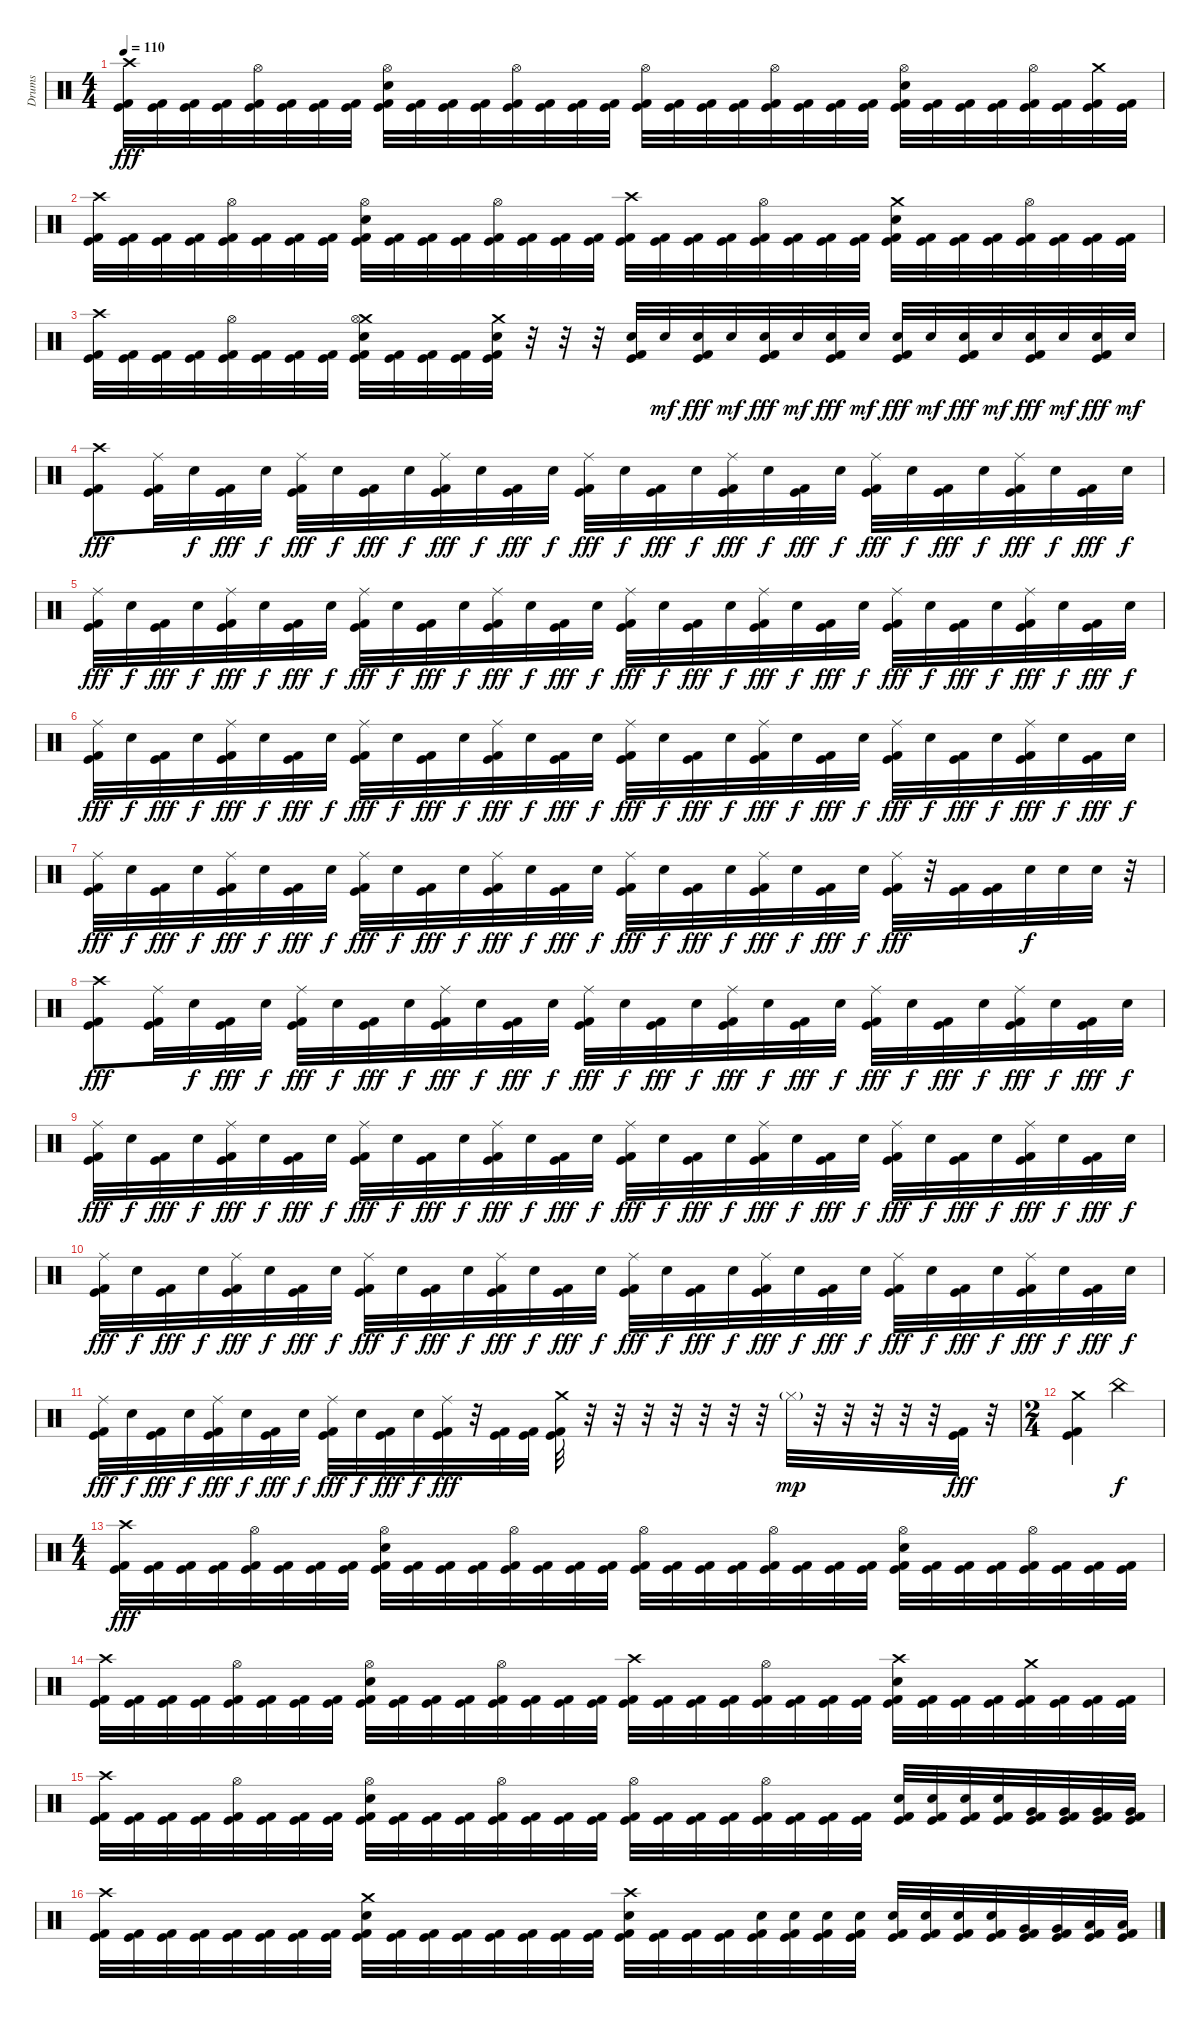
\track ("Drums" "Drums") {instrument percussion}
\staff {score}
\articulation defaults
\ts (4 4)
\tempo 110
\clef neutral
\ks c
("Crash high (hit)" "Kick (hit)" "Kick (hit) 2").32{dy fff} ("Kick (hit)" "Kick (hit) 2").32 ("Kick (hit)" "Kick (hit) 2").32 ("Kick (hit)" "Kick (hit) 2").32 ("Hi-Hat (open)" "Kick (hit)" "Kick (hit) 2").32 ("Kick (hit)" "Kick (hit) 2").32 ("Kick (hit)" "Kick (hit) 2").32 ("Kick (hit)" "Kick (hit) 2").32 ("Hi-Hat (open)" "Electric Snare (hit)" "Kick (hit)" "Kick (hit) 2").32 ("Kick (hit)" "Kick (hit) 2").32 ("Kick (hit)" "Kick (hit) 2").32 ("Kick (hit)" "Kick (hit) 2").32 ("Hi-Hat (open)" "Kick (hit)" "Kick (hit) 2").32 ("Kick (hit)" "Kick (hit) 2").32 ("Kick (hit)" "Kick (hit) 2").32 ("Kick (hit)" "Kick (hit) 2").32 ("Hi-Hat (open)" "Kick (hit)" "Kick (hit) 2").32 ("Kick (hit)" "Kick (hit) 2").32 ("Kick (hit)" "Kick (hit) 2").32 ("Kick (hit)" "Kick (hit) 2").32 ("Hi-Hat (open)" "Kick (hit)" "Kick (hit) 2").32 ("Kick (hit)" "Kick (hit) 2").32 ("Kick (hit)" "Kick (hit) 2").32 ("Kick (hit)" "Kick (hit) 2").32 ("Hi-Hat (open)" "Electric Snare (hit)" "Kick (hit)" "Kick (hit) 2").32 ("Kick (hit)" "Kick (hit) 2").32 ("Kick (hit)" "Kick (hit) 2").32 ("Kick (hit)" "Kick (hit) 2").32 ("Hi-Hat (open)" "Kick (hit)" "Kick (hit) 2").32 ("Kick (hit)" "Kick (hit) 2").32 ("Crash medium (hit)" "Kick (hit)" "Kick (hit) 2").32 ("Kick (hit)" "Kick (hit) 2").32 |
("Crash high (hit)" "Kick (hit)" "Kick (hit) 2").32 ("Kick (hit)" "Kick (hit) 2").32 ("Kick (hit)" "Kick (hit) 2").32 ("Kick (hit)" "Kick (hit) 2").32 ("Hi-Hat (open)" "Kick (hit)" "Kick (hit) 2").32 ("Kick (hit)" "Kick (hit) 2").32 ("Kick (hit)" "Kick (hit) 2").32 ("Kick (hit)" "Kick (hit) 2").32 ("Hi-Hat (open)" "Electric Snare (hit)" "Kick (hit)" "Kick (hit) 2").32 ("Kick (hit)" "Kick (hit) 2").32 ("Kick (hit)" "Kick (hit) 2").32 ("Kick (hit)" "Kick (hit) 2").32 ("Hi-Hat (open)" "Kick (hit)" "Kick (hit) 2").32 ("Kick (hit)" "Kick (hit) 2").32 ("Kick (hit)" "Kick (hit) 2").32 ("Kick (hit)" "Kick (hit) 2").32 ("Crash high (hit)" "Kick (hit)" "Kick (hit) 2").32 ("Kick (hit)" "Kick (hit) 2").32 ("Kick (hit)" "Kick (hit) 2").32 ("Kick (hit)" "Kick (hit) 2").32 ("Hi-Hat (open)" "Kick (hit)" "Kick (hit) 2").32 ("Kick (hit)" "Kick (hit) 2").32 ("Kick (hit)" "Kick (hit) 2").32 ("Kick (hit)" "Kick (hit) 2").32 ("Crash medium (hit)" "Electric Snare (hit)" "Kick (hit)" "Kick (hit) 2").32 ("Kick (hit)" "Kick (hit) 2").32 ("Kick (hit)" "Kick (hit) 2").32 ("Kick (hit)" "Kick (hit) 2").32 ("Hi-Hat (open)" "Kick (hit)" "Kick (hit) 2").32 ("Kick (hit)" "Kick (hit) 2").32 ("Kick (hit)" "Kick (hit) 2").32 ("Kick (hit)" "Kick (hit) 2").32 |
("Crash high (hit)" "Kick (hit)" "Kick (hit) 2").32 ("Kick (hit)" "Kick (hit) 2").32 ("Kick (hit)" "Kick (hit) 2").32 ("Kick (hit)" "Kick (hit) 2").32 ("Hi-Hat (open)" "Kick (hit)" "Kick (hit) 2").32 ("Kick (hit)" "Kick (hit) 2").32 ("Kick (hit)" "Kick (hit) 2").32 ("Kick (hit)" "Kick (hit) 2").32 ("Crash medium (hit)" "Hi-Hat (open)" "Electric Snare (hit)" "Kick (hit)" "Kick (hit) 2").32 ("Kick (hit)" "Kick (hit) 2").32 ("Kick (hit)" "Kick (hit) 2").32 ("Kick (hit)" "Kick (hit) 2").32 ("Crash medium (hit)" "Electric Snare (hit)" "Kick (hit)" "Kick (hit) 2").32 r.32 r.32 r.32 ("Electric Snare (hit)" "Kick (hit)" "Kick (hit) 2").32 "Electric Snare (hit)".32{dy mf} ("Electric Snare (hit)" "Kick (hit)" "Kick (hit) 2").32{dy fff} "Electric Snare (hit)".32{dy mf} ("Electric Snare (hit)" "Kick (hit)" "Kick (hit) 2").32{dy fff} "Electric Snare (hit)".32{dy mf} ("Electric Snare (hit)" "Kick (hit)" "Kick (hit) 2").32{dy fff} "Electric Snare (hit)".32{dy mf} ("Electric Snare (hit)" "Kick (hit)" "Kick (hit) 2").32{dy fff} "Electric Snare (hit)".32{dy mf} ("Electric Snare (hit)" "Kick (hit)" "Kick (hit) 2").32{dy fff} "Electric Snare (hit)".32{dy mf} ("Electric Snare (hit)" "Kick (hit)" "Kick (hit) 2").32{dy fff} "Electric Snare (hit)".32{dy mf} ("Electric Snare (hit)" "Kick (hit)" "Kick (hit) 2").32{dy fff} "Electric Snare (hit)".32{dy mf} |
("Crash high (hit)" "Kick (hit)" "Kick (hit) 2").8{dy fff} ("Ride (middle)" "Kick (hit)" "Kick (hit) 2").32 "Electric Snare (hit)".32{dy f} ("Kick (hit)" "Kick (hit) 2").32{dy fff} "Electric Snare (hit)".32{dy f} ("Ride (middle)" "Kick (hit)" "Kick (hit) 2").32{dy fff} "Electric Snare (hit)".32{dy f} ("Kick (hit)" "Kick (hit) 2").32{dy fff} "Electric Snare (hit)".32{dy f} ("Ride (middle)" "Kick (hit)" "Kick (hit) 2").32{dy fff} "Electric Snare (hit)".32{dy f} ("Kick (hit)" "Kick (hit) 2").32{dy fff} "Electric Snare (hit)".32{dy f} ("Ride (middle)" "Kick (hit)" "Kick (hit) 2").32{dy fff} "Electric Snare (hit)".32{dy f} ("Kick (hit)" "Kick (hit) 2").32{dy fff} "Electric Snare (hit)".32{dy f} ("Ride (middle)" "Kick (hit)" "Kick (hit) 2").32{dy fff} "Electric Snare (hit)".32{dy f} ("Kick (hit)" "Kick (hit) 2").32{dy fff} "Electric Snare (hit)".32{dy f} ("Ride (middle)" "Kick (hit)" "Kick (hit) 2").32{dy fff} "Electric Snare (hit)".32{dy f} ("Kick (hit)" "Kick (hit) 2").32{dy fff} "Electric Snare (hit)".32{dy f} ("Ride (middle)" "Kick (hit)" "Kick (hit) 2").32{dy fff} "Electric Snare (hit)".32{dy f} ("Kick (hit)" "Kick (hit) 2").32{dy fff} "Electric Snare (hit)".32{dy f} |
("Ride (middle)" "Kick (hit)" "Kick (hit) 2").32{dy fff} "Electric Snare (hit)".32{dy f} ("Kick (hit)" "Kick (hit) 2").32{dy fff} "Electric Snare (hit)".32{dy f} ("Ride (middle)" "Kick (hit)" "Kick (hit) 2").32{dy fff} "Electric Snare (hit)".32{dy f} ("Kick (hit)" "Kick (hit) 2").32{dy fff} "Electric Snare (hit)".32{dy f} ("Ride (middle)" "Kick (hit)" "Kick (hit) 2").32{dy fff} "Electric Snare (hit)".32{dy f} ("Kick (hit)" "Kick (hit) 2").32{dy fff} "Electric Snare (hit)".32{dy f} ("Ride (middle)" "Kick (hit)" "Kick (hit) 2").32{dy fff} "Electric Snare (hit)".32{dy f} ("Kick (hit)" "Kick (hit) 2").32{dy fff} "Electric Snare (hit)".32{dy f} ("Ride (middle)" "Kick (hit)" "Kick (hit) 2").32{dy fff} "Electric Snare (hit)".32{dy f} ("Kick (hit)" "Kick (hit) 2").32{dy fff} "Electric Snare (hit)".32{dy f} ("Ride (middle)" "Kick (hit)" "Kick (hit) 2").32{dy fff} "Electric Snare (hit)".32{dy f} ("Kick (hit)" "Kick (hit) 2").32{dy fff} "Electric Snare (hit)".32{dy f} ("Ride (middle)" "Kick (hit)" "Kick (hit) 2").32{dy fff} "Electric Snare (hit)".32{dy f} ("Kick (hit)" "Kick (hit) 2").32{dy fff} "Electric Snare (hit)".32{dy f} ("Ride (middle)" "Kick (hit)" "Kick (hit) 2").32{dy fff} "Electric Snare (hit)".32{dy f} ("Kick (hit)" "Kick (hit) 2").32{dy fff} "Electric Snare (hit)".32{dy f} |
("Ride (middle)" "Kick (hit)" "Kick (hit) 2").32{dy fff} "Electric Snare (hit)".32{dy f} ("Kick (hit)" "Kick (hit) 2").32{dy fff} "Electric Snare (hit)".32{dy f} ("Ride (middle)" "Kick (hit)" "Kick (hit) 2").32{dy fff} "Electric Snare (hit)".32{dy f} ("Kick (hit)" "Kick (hit) 2").32{dy fff} "Electric Snare (hit)".32{dy f} ("Ride (middle)" "Kick (hit)" "Kick (hit) 2").32{dy fff} "Electric Snare (hit)".32{dy f} ("Kick (hit)" "Kick (hit) 2").32{dy fff} "Electric Snare (hit)".32{dy f} ("Ride (middle)" "Kick (hit)" "Kick (hit) 2").32{dy fff} "Electric Snare (hit)".32{dy f} ("Kick (hit)" "Kick (hit) 2").32{dy fff} "Electric Snare (hit)".32{dy f} ("Ride (middle)" "Kick (hit)" "Kick (hit) 2").32{dy fff} "Electric Snare (hit)".32{dy f} ("Kick (hit)" "Kick (hit) 2").32{dy fff} "Electric Snare (hit)".32{dy f} ("Ride (middle)" "Kick (hit)" "Kick (hit) 2").32{dy fff} "Electric Snare (hit)".32{dy f} ("Kick (hit)" "Kick (hit) 2").32{dy fff} "Electric Snare (hit)".32{dy f} ("Ride (middle)" "Kick (hit)" "Kick (hit) 2").32{dy fff} "Electric Snare (hit)".32{dy f} ("Kick (hit)" "Kick (hit) 2").32{dy fff} "Electric Snare (hit)".32{dy f} ("Ride (middle)" "Kick (hit)" "Kick (hit) 2").32{dy fff} "Electric Snare (hit)".32{dy f} ("Kick (hit)" "Kick (hit) 2").32{dy fff} "Electric Snare (hit)".32{dy f} |
("Ride (middle)" "Kick (hit)" "Kick (hit) 2").32{dy fff} "Electric Snare (hit)".32{dy f} ("Kick (hit)" "Kick (hit) 2").32{dy fff} "Electric Snare (hit)".32{dy f} ("Ride (middle)" "Kick (hit)" "Kick (hit) 2").32{dy fff} "Electric Snare (hit)".32{dy f} ("Kick (hit)" "Kick (hit) 2").32{dy fff} "Electric Snare (hit)".32{dy f} ("Ride (middle)" "Kick (hit)" "Kick (hit) 2").32{dy fff} "Electric Snare (hit)".32{dy f} ("Kick (hit)" "Kick (hit) 2").32{dy fff} "Electric Snare (hit)".32{dy f} ("Ride (middle)" "Kick (hit)" "Kick (hit) 2").32{dy fff} "Electric Snare (hit)".32{dy f} ("Kick (hit)" "Kick (hit) 2").32{dy fff} "Electric Snare (hit)".32{dy f} ("Ride (middle)" "Kick (hit)" "Kick (hit) 2").32{dy fff} "Electric Snare (hit)".32{dy f} ("Kick (hit)" "Kick (hit) 2").32{dy fff} "Electric Snare (hit)".32{dy f} ("Ride (middle)" "Kick (hit)" "Kick (hit) 2").32{dy fff} "Electric Snare (hit)".32{dy f} ("Kick (hit)" "Kick (hit) 2").32{dy fff} "Electric Snare (hit)".32{dy f} ("Ride (middle)" "Kick (hit)" "Kick (hit) 2").32{dy fff} r.32 ("Kick (hit)" "Kick (hit) 2").32 ("Kick (hit)" "Kick (hit) 2").32 "Electric Snare (hit)".32{dy f} "Electric Snare (hit)".32 "Electric Snare (hit)".32 r.32 |
("Crash high (hit)" "Kick (hit)" "Kick (hit) 2").8{dy fff} ("Ride (middle)" "Kick (hit)" "Kick (hit) 2").32 "Electric Snare (hit)".32{dy f} ("Kick (hit)" "Kick (hit) 2").32{dy fff} "Electric Snare (hit)".32{dy f} ("Ride (middle)" "Kick (hit)" "Kick (hit) 2").32{dy fff} "Electric Snare (hit)".32{dy f} ("Kick (hit)" "Kick (hit) 2").32{dy fff} "Electric Snare (hit)".32{dy f} ("Ride (middle)" "Kick (hit)" "Kick (hit) 2").32{dy fff} "Electric Snare (hit)".32{dy f} ("Kick (hit)" "Kick (hit) 2").32{dy fff} "Electric Snare (hit)".32{dy f} ("Ride (middle)" "Kick (hit)" "Kick (hit) 2").32{dy fff} "Electric Snare (hit)".32{dy f} ("Kick (hit)" "Kick (hit) 2").32{dy fff} "Electric Snare (hit)".32{dy f} ("Ride (middle)" "Kick (hit)" "Kick (hit) 2").32{dy fff} "Electric Snare (hit)".32{dy f} ("Kick (hit)" "Kick (hit) 2").32{dy fff} "Electric Snare (hit)".32{dy f} ("Ride (middle)" "Kick (hit)" "Kick (hit) 2").32{dy fff} "Electric Snare (hit)".32{dy f} ("Kick (hit)" "Kick (hit) 2").32{dy fff} "Electric Snare (hit)".32{dy f} ("Ride (middle)" "Kick (hit)" "Kick (hit) 2").32{dy fff} "Electric Snare (hit)".32{dy f} ("Kick (hit)" "Kick (hit) 2").32{dy fff} "Electric Snare (hit)".32{dy f} |
("Ride (middle)" "Kick (hit)" "Kick (hit) 2").32{dy fff} "Electric Snare (hit)".32{dy f} ("Kick (hit)" "Kick (hit) 2").32{dy fff} "Electric Snare (hit)".32{dy f} ("Ride (middle)" "Kick (hit)" "Kick (hit) 2").32{dy fff} "Electric Snare (hit)".32{dy f} ("Kick (hit)" "Kick (hit) 2").32{dy fff} "Electric Snare (hit)".32{dy f} ("Ride (middle)" "Kick (hit)" "Kick (hit) 2").32{dy fff} "Electric Snare (hit)".32{dy f} ("Kick (hit)" "Kick (hit) 2").32{dy fff} "Electric Snare (hit)".32{dy f} ("Ride (middle)" "Kick (hit)" "Kick (hit) 2").32{dy fff} "Electric Snare (hit)".32{dy f} ("Kick (hit)" "Kick (hit) 2").32{dy fff} "Electric Snare (hit)".32{dy f} ("Ride (middle)" "Kick (hit)" "Kick (hit) 2").32{dy fff} "Electric Snare (hit)".32{dy f} ("Kick (hit)" "Kick (hit) 2").32{dy fff} "Electric Snare (hit)".32{dy f} ("Ride (middle)" "Kick (hit)" "Kick (hit) 2").32{dy fff} "Electric Snare (hit)".32{dy f} ("Kick (hit)" "Kick (hit) 2").32{dy fff} "Electric Snare (hit)".32{dy f} ("Ride (middle)" "Kick (hit)" "Kick (hit) 2").32{dy fff} "Electric Snare (hit)".32{dy f} ("Kick (hit)" "Kick (hit) 2").32{dy fff} "Electric Snare (hit)".32{dy f} ("Ride (middle)" "Kick (hit)" "Kick (hit) 2").32{dy fff} "Electric Snare (hit)".32{dy f} ("Kick (hit)" "Kick (hit) 2").32{dy fff} "Electric Snare (hit)".32{dy f} |
("Ride (middle)" "Kick (hit)" "Kick (hit) 2").32{dy fff} "Electric Snare (hit)".32{dy f} ("Kick (hit)" "Kick (hit) 2").32{dy fff} "Electric Snare (hit)".32{dy f} ("Ride (middle)" "Kick (hit)" "Kick (hit) 2").32{dy fff} "Electric Snare (hit)".32{dy f} ("Kick (hit)" "Kick (hit) 2").32{dy fff} "Electric Snare (hit)".32{dy f} ("Ride (middle)" "Kick (hit)" "Kick (hit) 2").32{dy fff} "Electric Snare (hit)".32{dy f} ("Kick (hit)" "Kick (hit) 2").32{dy fff} "Electric Snare (hit)".32{dy f} ("Ride (middle)" "Kick (hit)" "Kick (hit) 2").32{dy fff} "Electric Snare (hit)".32{dy f} ("Kick (hit)" "Kick (hit) 2").32{dy fff} "Electric Snare (hit)".32{dy f} ("Ride (middle)" "Kick (hit)" "Kick (hit) 2").32{dy fff} "Electric Snare (hit)".32{dy f} ("Kick (hit)" "Kick (hit) 2").32{dy fff} "Electric Snare (hit)".32{dy f} ("Ride (middle)" "Kick (hit)" "Kick (hit) 2").32{dy fff} "Electric Snare (hit)".32{dy f} ("Kick (hit)" "Kick (hit) 2").32{dy fff} "Electric Snare (hit)".32{dy f} ("Ride (middle)" "Kick (hit)" "Kick (hit) 2").32{dy fff} "Electric Snare (hit)".32{dy f} ("Kick (hit)" "Kick (hit) 2").32{dy fff} "Electric Snare (hit)".32{dy f} ("Ride (middle)" "Kick (hit)" "Kick (hit) 2").32{dy fff} "Electric Snare (hit)".32{dy f} ("Kick (hit)" "Kick (hit) 2").32{dy fff} "Electric Snare (hit)".32{dy f} |
("Ride (middle)" "Kick (hit)" "Kick (hit) 2").32{dy fff} "Electric Snare (hit)".32{dy f} ("Kick (hit)" "Kick (hit) 2").32{dy fff} "Electric Snare (hit)".32{dy f} ("Ride (middle)" "Kick (hit)" "Kick (hit) 2").32{dy fff} "Electric Snare (hit)".32{dy f} ("Kick (hit)" "Kick (hit) 2").32{dy fff} "Electric Snare (hit)".32{dy f} ("Ride (middle)" "Kick (hit)" "Kick (hit) 2").32{dy fff} "Electric Snare (hit)".32{dy f} ("Kick (hit)" "Kick (hit) 2").32{dy fff} "Electric Snare (hit)".32{dy f} ("Ride (middle)" "Kick (hit)" "Kick (hit) 2").32{dy fff} r.32 ("Kick (hit)" "Kick (hit) 2").32 ("Kick (hit)" "Kick (hit) 2").32 ("Crash medium (hit)" "Kick (hit)" "Kick (hit) 2").32 r.32 r.32 r.32 r.32 r.32 r.32 r.32 "Hi-Hat (closed)"{g}.32{dy mp} r.32 r.32 r.32 r.32 r.32 ("Kick (hit)" "Kick (hit) 2").32{dy fff} r.32 |
\ts (2 4)
("Crash medium (hit)" "Kick (hit)" "Kick (hit) 2").4 "China (hit)".4{dy f} |
\ts (4 4)
("Crash high (hit)" "Kick (hit)" "Kick (hit) 2").32{dy fff} ("Kick (hit)" "Kick (hit) 2").32 ("Kick (hit)" "Kick (hit) 2").32 ("Kick (hit)" "Kick (hit) 2").32 ("Hi-Hat (open)" "Kick (hit)" "Kick (hit) 2").32 ("Kick (hit)" "Kick (hit) 2").32 ("Kick (hit)" "Kick (hit) 2").32 ("Kick (hit)" "Kick (hit) 2").32 ("Hi-Hat (open)" "Electric Snare (hit)" "Kick (hit)" "Kick (hit) 2").32 ("Kick (hit)" "Kick (hit) 2").32 ("Kick (hit)" "Kick (hit) 2").32 ("Kick (hit)" "Kick (hit) 2").32 ("Hi-Hat (open)" "Kick (hit)" "Kick (hit) 2").32 ("Kick (hit)" "Kick (hit) 2").32 ("Kick (hit)" "Kick (hit) 2").32 ("Kick (hit)" "Kick (hit) 2").32 ("Hi-Hat (open)" "Kick (hit)" "Kick (hit) 2").32 ("Kick (hit)" "Kick (hit) 2").32 ("Kick (hit)" "Kick (hit) 2").32 ("Kick (hit)" "Kick (hit) 2").32 ("Hi-Hat (open)" "Kick (hit)" "Kick (hit) 2").32 ("Kick (hit)" "Kick (hit) 2").32 ("Kick (hit)" "Kick (hit) 2").32 ("Kick (hit)" "Kick (hit) 2").32 ("Hi-Hat (open)" "Electric Snare (hit)" "Kick (hit)" "Kick (hit) 2").32 ("Kick (hit)" "Kick (hit) 2").32 ("Kick (hit)" "Kick (hit) 2").32 ("Kick (hit)" "Kick (hit) 2").32 ("Hi-Hat (open)" "Kick (hit)" "Kick (hit) 2").32 ("Kick (hit)" "Kick (hit) 2").32 ("Kick (hit)" "Kick (hit) 2").32 ("Kick (hit)" "Kick (hit) 2").32 |
("Crash high (hit)" "Kick (hit)" "Kick (hit) 2").32 ("Kick (hit)" "Kick (hit) 2").32 ("Kick (hit)" "Kick (hit) 2").32 ("Kick (hit)" "Kick (hit) 2").32 ("Hi-Hat (open)" "Kick (hit)" "Kick (hit) 2").32 ("Kick (hit)" "Kick (hit) 2").32 ("Kick (hit)" "Kick (hit) 2").32 ("Kick (hit)" "Kick (hit) 2").32 ("Hi-Hat (open)" "Electric Snare (hit)" "Kick (hit)" "Kick (hit) 2").32 ("Kick (hit)" "Kick (hit) 2").32 ("Kick (hit)" "Kick (hit) 2").32 ("Kick (hit)" "Kick (hit) 2").32 ("Hi-Hat (open)" "Kick (hit)" "Kick (hit) 2").32 ("Kick (hit)" "Kick (hit) 2").32 ("Kick (hit)" "Kick (hit) 2").32 ("Kick (hit)" "Kick (hit) 2").32 ("Crash high (hit)" "Kick (hit)" "Kick (hit) 2").32 ("Kick (hit)" "Kick (hit) 2").32 ("Kick (hit)" "Kick (hit) 2").32 ("Kick (hit)" "Kick (hit) 2").32 ("Hi-Hat (open)" "Kick (hit)" "Kick (hit) 2").32 ("Kick (hit)" "Kick (hit) 2").32 ("Kick (hit)" "Kick (hit) 2").32 ("Kick (hit)" "Kick (hit) 2").32 ("Crash high (hit)" "Electric Snare (hit)" "Kick (hit)" "Kick (hit) 2").32 ("Kick (hit)" "Kick (hit) 2").32 ("Kick (hit)" "Kick (hit) 2").32 ("Kick (hit)" "Kick (hit) 2").32 ("Crash medium (hit)" "Kick (hit)" "Kick (hit) 2").32 ("Kick (hit)" "Kick (hit) 2").32 ("Kick (hit)" "Kick (hit) 2").32 ("Kick (hit)" "Kick (hit) 2").32 |
("Crash high (hit)" "Kick (hit)" "Kick (hit) 2").32 ("Kick (hit)" "Kick (hit) 2").32 ("Kick (hit)" "Kick (hit) 2").32 ("Kick (hit)" "Kick (hit) 2").32 ("Hi-Hat (open)" "Kick (hit)" "Kick (hit) 2").32 ("Kick (hit)" "Kick (hit) 2").32 ("Kick (hit)" "Kick (hit) 2").32 ("Kick (hit)" "Kick (hit) 2").32 ("Hi-Hat (open)" "Electric Snare (hit)" "Kick (hit)" "Kick (hit) 2").32 ("Kick (hit)" "Kick (hit) 2").32 ("Kick (hit)" "Kick (hit) 2").32 ("Kick (hit)" "Kick (hit) 2").32 ("Hi-Hat (open)" "Kick (hit)" "Kick (hit) 2").32 ("Kick (hit)" "Kick (hit) 2").32 ("Kick (hit)" "Kick (hit) 2").32 ("Kick (hit)" "Kick (hit) 2").32 ("Hi-Hat (open)" "Kick (hit)" "Kick (hit) 2").32 ("Kick (hit)" "Kick (hit) 2").32 ("Kick (hit)" "Kick (hit) 2").32 ("Kick (hit)" "Kick (hit) 2").32 ("Hi-Hat (open)" "Kick (hit)" "Kick (hit) 2").32 ("Kick (hit)" "Kick (hit) 2").32 ("Kick (hit)" "Kick (hit) 2").32 ("Kick (hit)" "Kick (hit) 2").32 ("Electric Snare (hit)" "Kick (hit)" "Kick (hit) 2").32 ("Electric Snare (hit)" "Kick (hit)" "Kick (hit) 2").32 ("Electric Snare (hit)" "Kick (hit)" "Kick (hit) 2").32 ("Electric Snare (hit)" "Kick (hit)" "Kick (hit) 2").32 ("Very Low Tom (hit)" "Kick (hit)" "Kick (hit) 2").32 ("Very Low Tom (hit)" "Kick (hit)" "Kick (hit) 2").32 ("Very Low Tom (hit)" "Kick (hit)" "Kick (hit) 2").32 ("Very Low Tom (hit)" "Kick (hit)" "Kick (hit) 2").32 |
("Crash high (hit)" "Kick (hit)" "Kick (hit) 2").32 ("Kick (hit)" "Kick (hit) 2").32 ("Kick (hit)" "Kick (hit) 2").32 ("Kick (hit)" "Kick (hit) 2").32 ("Kick (hit)" "Kick (hit) 2").32 ("Kick (hit)" "Kick (hit) 2").32 ("Kick (hit)" "Kick (hit) 2").32 ("Kick (hit)" "Kick (hit) 2").32 ("Crash medium (hit)" "Electric Snare (hit)" "Kick (hit)" "Kick (hit) 2").32 ("Kick (hit)" "Kick (hit) 2").32 ("Kick (hit)" "Kick (hit) 2").32 ("Kick (hit)" "Kick (hit) 2").32 ("Kick (hit)" "Kick (hit) 2").32 ("Kick (hit)" "Kick (hit) 2").32 ("Kick (hit)" "Kick (hit) 2").32 ("Kick (hit)" "Kick (hit) 2").32 ("Crash high (hit)" "Electric Snare (hit)" "Kick (hit)" "Kick (hit) 2").32 ("Kick (hit)" "Kick (hit) 2").32 ("Kick (hit)" "Kick (hit) 2").32 ("Kick (hit)" "Kick (hit) 2").32 ("Electric Snare (hit)" "Kick (hit)" "Kick (hit) 2").32 ("Electric Snare (hit)" "Kick (hit)" "Kick (hit) 2").32 ("Electric Snare (hit)" "Kick (hit)" "Kick (hit) 2").32 ("Electric Snare (hit)" "Kick (hit)" "Kick (hit) 2").32 ("Electric Snare (hit)" "Kick (hit)" "Kick (hit) 2").32 ("Electric Snare (hit)" "Kick (hit)" "Kick (hit) 2").32 ("Electric Snare (hit)" "Kick (hit)" "Kick (hit) 2").32 ("Electric Snare (hit)" "Kick (hit)" "Kick (hit) 2").32 ("Very Low Tom (hit)" "Kick (hit)" "Kick (hit) 2").32 ("Very Low Tom (hit)" "Kick (hit)" "Kick (hit) 2").32 ("Low Floor Tom (hit)" "Kick (hit)" "Kick (hit) 2").32 ("Low Floor Tom (hit)" "Kick (hit)" "Kick (hit) 2").32
